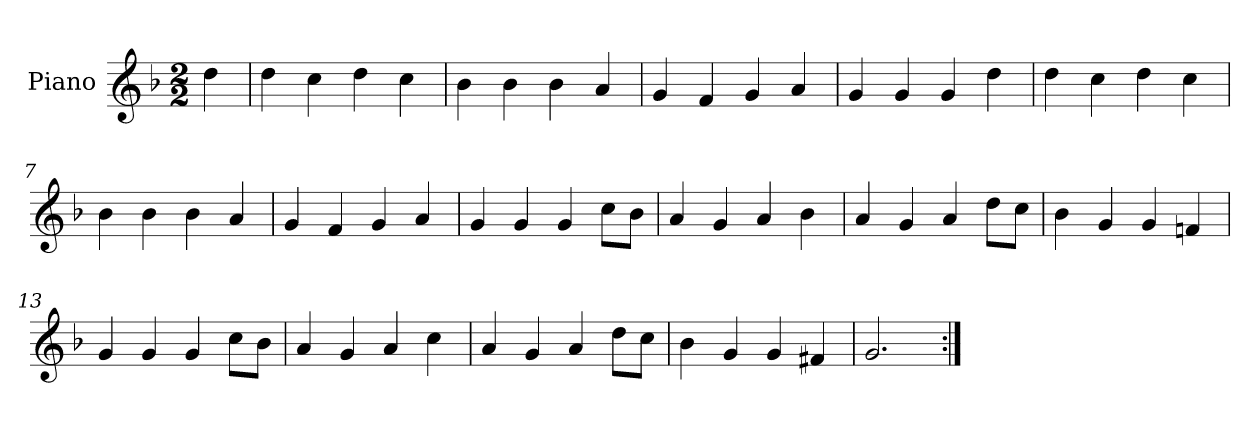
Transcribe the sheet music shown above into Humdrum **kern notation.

**kern
*part1
*staff1
*I"Piano
*I'Pno
*clefG2
*k[b-]
*F:
*M2/2
=1
4dd\
=2
4dd\
4cc\
4dd\
4cc\
=3
4b-\
4b-\
4b-\
4a/
=4
4g/
4f/
4g/
4a/
=5
4g/
4g/
4g/
4dd\
=6
4dd\
4cc\
4dd\
4cc\
=7
4b-\
4b-\
4b-\
4a/
=8
4g/
4f/
4g/
4a/
=9
4g/
4g/
4g/
8cc\L
8b-\J
=10
4a/
4g/
4a/
4b-\
!!LO:LB:g=z
=11
4a/
4g/
4a/
8dd\L
8cc\J
=12
4b-\
4g/
4g/
4fn/
=13
4g/
4g/
4g/
8cc\L
8b-\J
=14
4a/
4g/
4a/
4cc\
=15
4a/
4g/
4a/
8dd\L
8cc\J
=16
4b-\
4g/
4g/
4f#X/
=17
2.g/
=:|!
*-
